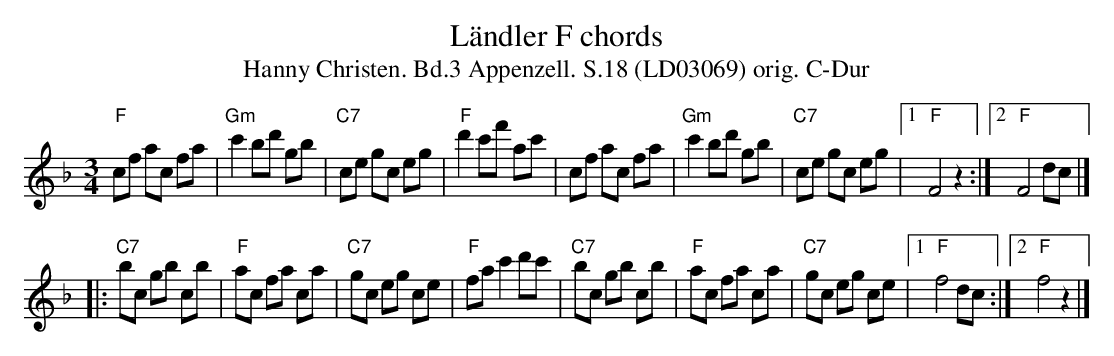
X:1
T:Ländler F chords
T:Hanny Christen. Bd.3 Appenzell. S.18 (LD03069) orig. C-Dur
M:3/4
L:1/8
K:Fmaj%%MIDI gchordon
"F"cf ac fa | "Gm"c'2 bd' gb | "C7"ce gc eg | "F"d'2 c'f' ac' | cf ac fa | "Gm"c'2 bd' gb | "C7"ce gc eg |1 "F"F4 z2 :|2 "F"F4 dc |]
|: "C7"bc gb cb | "F"ac fa ca | "C7"gc eg ce | "F"fa c'2 d'c' | "C7"bc gb cb | "F"ac fa ca | "C7"gc eg ce |1 "F"f4 dc :|2 "F"f4 z2 |]
